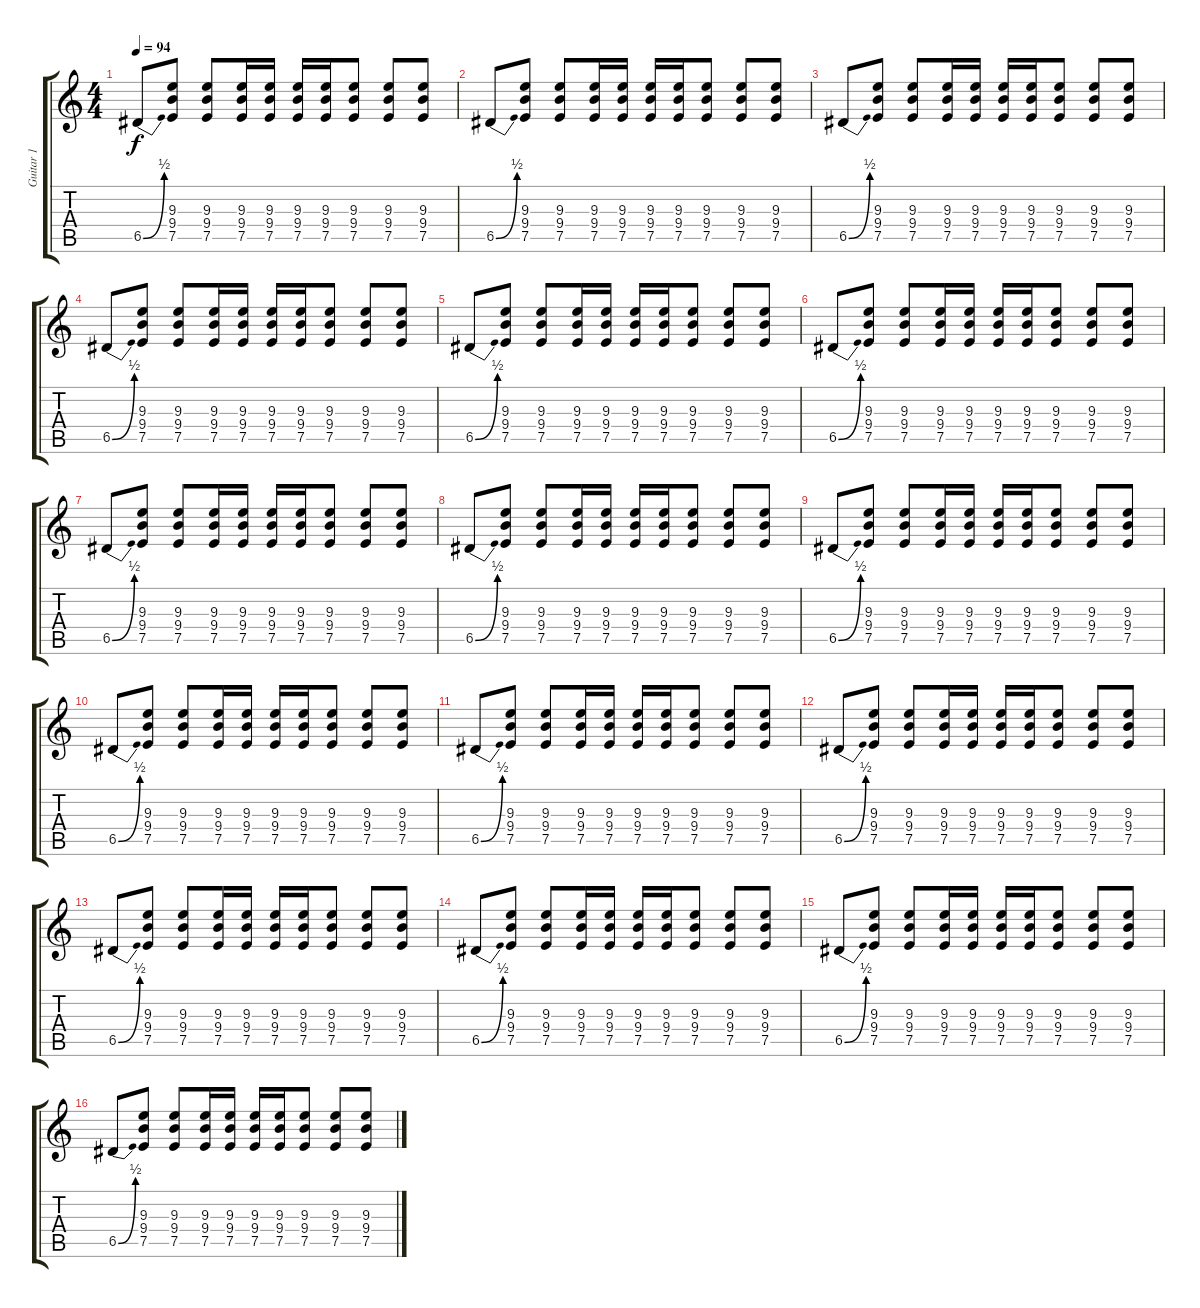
\track ("Guitar 1" "Guitar 1") {instrument overdrivenguitar}
\staff {score tabs}
\tuning (E4 B3 G3 D3 A2 E2) {hide}
\ts (4 4)
\tempo 94
\clef g2
\ks c
6.5{be (bend 0 0 60 2)}.8{dy f} (9.3 9.4 7.5).8 (9.3 9.4 7.5).8 (9.3 9.4 7.5).16 (9.3 9.4 7.5).16 (9.3 9.4 7.5).16 (9.3 9.4 7.5).16 (9.3 9.4 7.5).8 (9.3 9.4 7.5).8 (9.3 9.4 7.5).8 |
6.5{be (bend 0 0 60 2)}.8 (9.3 9.4 7.5).8 (9.3 9.4 7.5).8 (9.3 9.4 7.5).16 (9.3 9.4 7.5).16 (9.3 9.4 7.5).16 (9.3 9.4 7.5).16 (9.3 9.4 7.5).8 (9.3 9.4 7.5).8 (9.3 9.4 7.5).8 |
6.5{be (bend 0 0 60 2)}.8 (9.3 9.4 7.5).8 (9.3 9.4 7.5).8 (9.3 9.4 7.5).16 (9.3 9.4 7.5).16 (9.3 9.4 7.5).16 (9.3 9.4 7.5).16 (9.3 9.4 7.5).8 (9.3 9.4 7.5).8 (9.3 9.4 7.5).8 |
6.5{be (bend 0 0 60 2)}.8 (9.3 9.4 7.5).8 (9.3 9.4 7.5).8 (9.3 9.4 7.5).16 (9.3 9.4 7.5).16 (9.3 9.4 7.5).16 (9.3 9.4 7.5).16 (9.3 9.4 7.5).8 (9.3 9.4 7.5).8 (9.3 9.4 7.5).8 |
6.5{be (bend 0 0 60 2)}.8 (9.3 9.4 7.5).8 (9.3 9.4 7.5).8 (9.3 9.4 7.5).16 (9.3 9.4 7.5).16 (9.3 9.4 7.5).16 (9.3 9.4 7.5).16 (9.3 9.4 7.5).8 (9.3 9.4 7.5).8 (9.3 9.4 7.5).8 |
6.5{be (bend 0 0 60 2)}.8 (9.3 9.4 7.5).8 (9.3 9.4 7.5).8 (9.3 9.4 7.5).16 (9.3 9.4 7.5).16 (9.3 9.4 7.5).16 (9.3 9.4 7.5).16 (9.3 9.4 7.5).8 (9.3 9.4 7.5).8 (9.3 9.4 7.5).8 |
6.5{be (bend 0 0 60 2)}.8 (9.3 9.4 7.5).8 (9.3 9.4 7.5).8 (9.3 9.4 7.5).16 (9.3 9.4 7.5).16 (9.3 9.4 7.5).16 (9.3 9.4 7.5).16 (9.3 9.4 7.5).8 (9.3 9.4 7.5).8 (9.3 9.4 7.5).8 |
6.5{be (bend 0 0 60 2)}.8 (9.3 9.4 7.5).8 (9.3 9.4 7.5).8 (9.3 9.4 7.5).16 (9.3 9.4 7.5).16 (9.3 9.4 7.5).16 (9.3 9.4 7.5).16 (9.3 9.4 7.5).8 (9.3 9.4 7.5).8 (9.3 9.4 7.5).8 |
6.5{be (bend 0 0 60 2)}.8 (9.3 9.4 7.5).8 (9.3 9.4 7.5).8 (9.3 9.4 7.5).16 (9.3 9.4 7.5).16 (9.3 9.4 7.5).16 (9.3 9.4 7.5).16 (9.3 9.4 7.5).8 (9.3 9.4 7.5).8 (9.3 9.4 7.5).8 |
6.5{be (bend 0 0 60 2)}.8 (9.3 9.4 7.5).8 (9.3 9.4 7.5).8 (9.3 9.4 7.5).16 (9.3 9.4 7.5).16 (9.3 9.4 7.5).16 (9.3 9.4 7.5).16 (9.3 9.4 7.5).8 (9.3 9.4 7.5).8 (9.3 9.4 7.5).8 |
6.5{be (bend 0 0 60 2)}.8 (9.3 9.4 7.5).8 (9.3 9.4 7.5).8 (9.3 9.4 7.5).16 (9.3 9.4 7.5).16 (9.3 9.4 7.5).16 (9.3 9.4 7.5).16 (9.3 9.4 7.5).8 (9.3 9.4 7.5).8 (9.3 9.4 7.5).8 |
6.5{be (bend 0 0 60 2)}.8 (9.3 9.4 7.5).8 (9.3 9.4 7.5).8 (9.3 9.4 7.5).16 (9.3 9.4 7.5).16 (9.3 9.4 7.5).16 (9.3 9.4 7.5).16 (9.3 9.4 7.5).8 (9.3 9.4 7.5).8 (9.3 9.4 7.5).8 |
6.5{be (bend 0 0 60 2)}.8 (9.3 9.4 7.5).8 (9.3 9.4 7.5).8 (9.3 9.4 7.5).16 (9.3 9.4 7.5).16 (9.3 9.4 7.5).16 (9.3 9.4 7.5).16 (9.3 9.4 7.5).8 (9.3 9.4 7.5).8 (9.3 9.4 7.5).8 |
6.5{be (bend 0 0 60 2)}.8 (9.3 9.4 7.5).8 (9.3 9.4 7.5).8 (9.3 9.4 7.5).16 (9.3 9.4 7.5).16 (9.3 9.4 7.5).16 (9.3 9.4 7.5).16 (9.3 9.4 7.5).8 (9.3 9.4 7.5).8 (9.3 9.4 7.5).8 |
6.5{be (bend 0 0 60 2)}.8 (9.3 9.4 7.5).8 (9.3 9.4 7.5).8 (9.3 9.4 7.5).16 (9.3 9.4 7.5).16 (9.3 9.4 7.5).16 (9.3 9.4 7.5).16 (9.3 9.4 7.5).8 (9.3 9.4 7.5).8 (9.3 9.4 7.5).8 |
6.5{be (bend 0 0 60 2)}.8 (9.3 9.4 7.5).8 (9.3 9.4 7.5).8 (9.3 9.4 7.5).16 (9.3 9.4 7.5).16 (9.3 9.4 7.5).16 (9.3 9.4 7.5).16 (9.3 9.4 7.5).8 (9.3 9.4 7.5).8 (9.3 9.4 7.5).8
